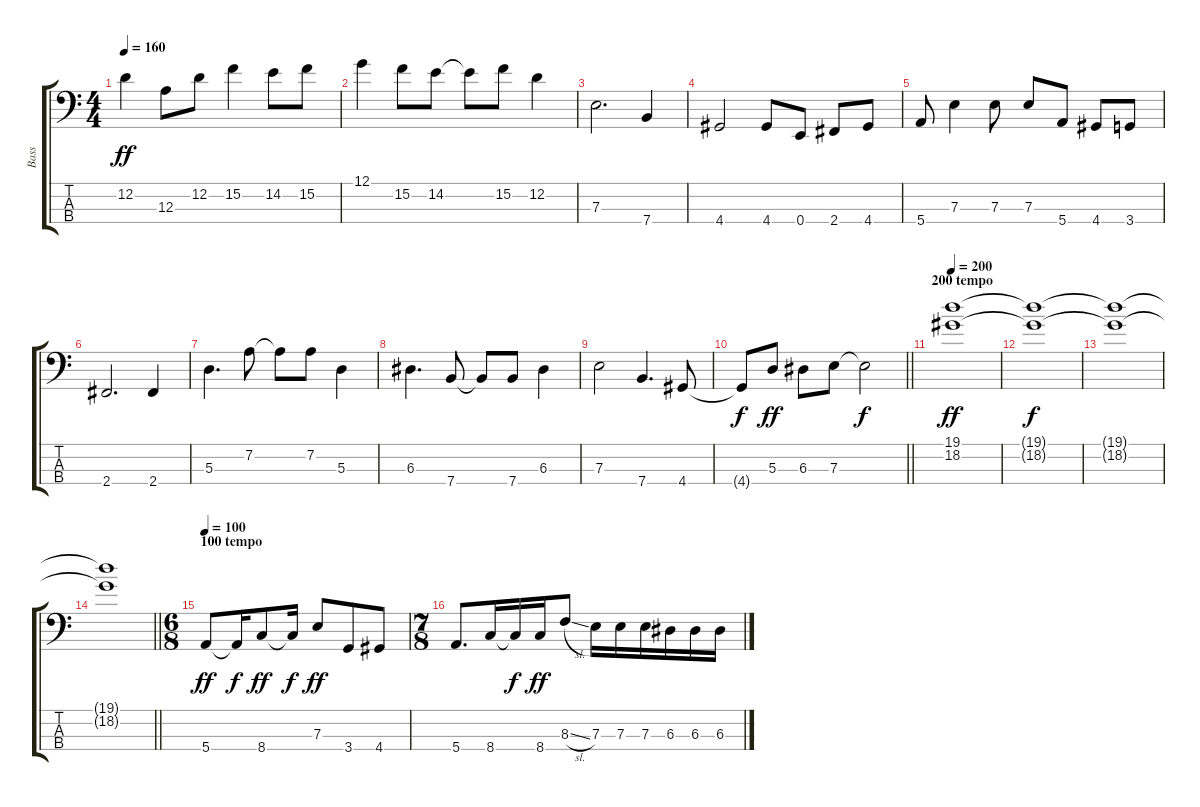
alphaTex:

\track ("Bass" "Bass") {instrument electricbasspick}
\staff {score tabs}
\tuning (G2 D2 A1 E1) {hide}
\ts (4 4)
\tempo 160
\clef f4
\ks c
12.2.4{dy ff} 12.3.8 12.2.8 15.2.4 14.2.8 15.2.8 |
12.1.4 15.2.8 14.2.8 14.2{t}.8 15.2.8 12.2.4 |
7.3.2{d} 7.4.4 |
4.4.2 4.4.8 0.4.8 2.4.8 4.4.8 |
5.4.8 7.3.4 7.3.8 7.3.8 5.4.8 4.4.8 3.4.8 |
2.4.2{d} 2.4.4 |
5.3.4{d} 7.2.8 7.2{t}.8 7.2.8 5.3.4 |
6.3.4{d} 7.4.8 7.4{t}.8 7.4.8 6.3.4 |
7.3.2 7.4.4{d} 4.4.8 |
\barLineRight lightlight
4.4{t}.8{dy f} 5.3.8{dy ff} 6.3.8 7.3.8 7.3{t}.2{dy f} |
\section ("" "200 tempo")
\tempo 200
(19.1 18.2).1{dy ff} |
(19.1{t} 18.2{t}).1{dy f} |
(19.1{t} 18.2{t}).1 |
\barLineRight lightlight
(19.1{t} 18.2{t}).1 |
\ts (6 8)
\section ("" "100 tempo")
\tempo 100
5.4.8{dy ff} 5.4{t}.16{dy f} 8.4.8{dy ff} 8.4{t}.16{dy f} 7.3.8{dy ff} 3.4.8 4.4.8 |
\ts (7 8)
5.4.8{d} 8.4.16 8.4{t}.16{dy f} 8.4.16{dy ff} 8.3{sl}.8 7.3.16 7.3.16 7.3.16 6.3.16 6.3.16 6.3.16
